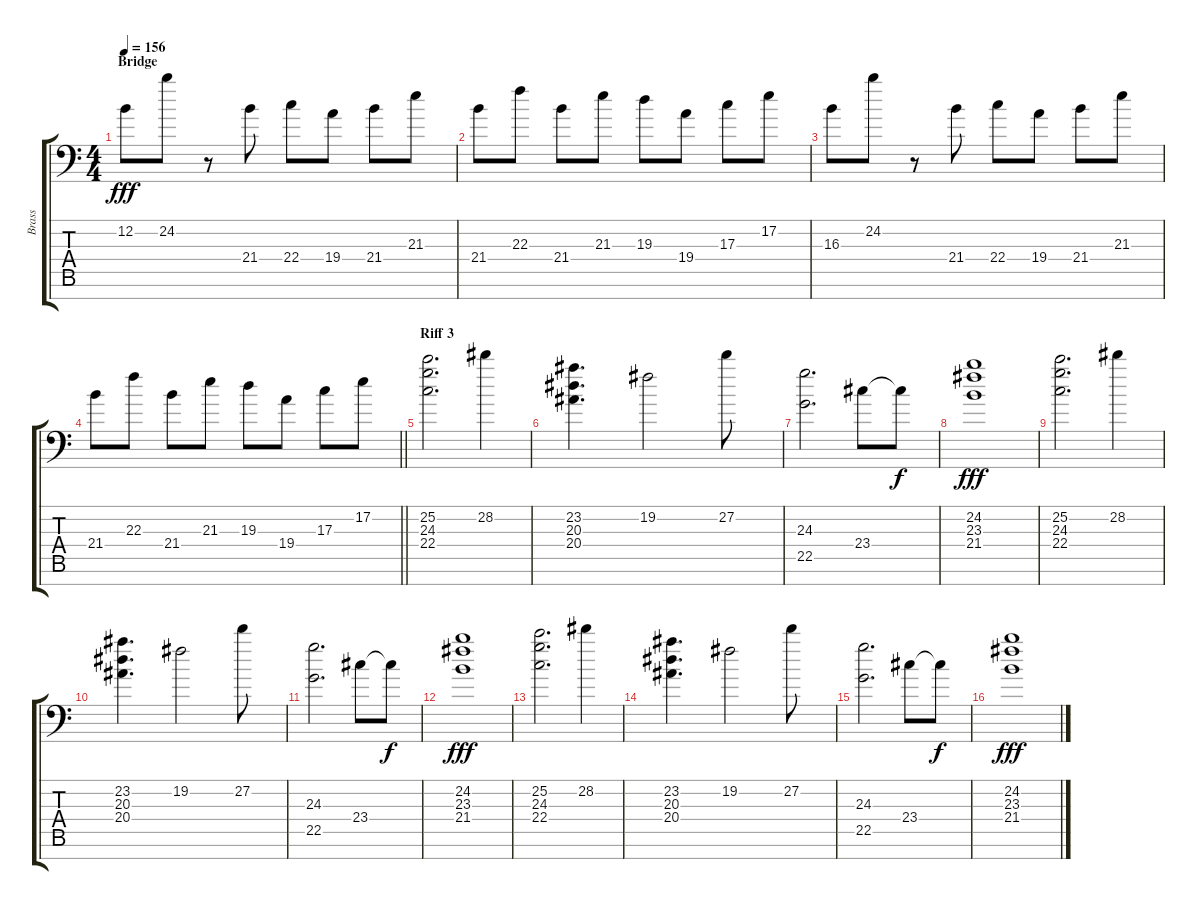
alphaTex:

\track ("Brass" "Brass") {instrument synthbrass1}
\staff {score tabs}
\tuning (C8 B3 G3 D3 A2 E2 C-1) {hide}
\ts (4 4)
\section ("" "Bridge")
\tempo 156
\clef f4
\ks c
12.2.8{dy fff} 24.2.8 r.8 21.4.8 22.4.8 19.4.8 21.4.8 21.3.8 |
21.4.8 22.3.8 21.4.8 21.3.8 19.3.8 19.4.8 17.3.8 17.2.8 |
16.3.8 24.2.8 r.8 21.4.8 22.4.8 19.4.8 21.4.8 21.3.8 |
\barLineRight lightlight
21.4.8 22.3.8 21.4.8 21.3.8 19.3.8 19.4.8 17.3.8 17.2.8 |
\section ("" "Riff 3")
(25.2 24.3 22.4).2{d} 28.2.4 |
(23.2 20.3 20.4).4{d} 19.2.2 27.2.8 |
(24.3 22.5).2{d} 23.4.8 23.4{t}.8{dy f} |
(24.2 23.3 21.4).1{dy fff} |
(25.2 24.3 22.4).2{d} 28.2.4 |
(23.2 20.3 20.4).4{d} 19.2.2 27.2.8 |
(24.3 22.5).2{d} 23.4.8 23.4{t}.8{dy f} |
(24.2 23.3 21.4).1{dy fff} |
(25.2 24.3 22.4).2{d} 28.2.4 |
(23.2 20.3 20.4).4{d} 19.2.2 27.2.8 |
(24.3 22.5).2{d} 23.4.8 23.4{t}.8{dy f} |
(24.2 23.3 21.4).1{dy fff}
